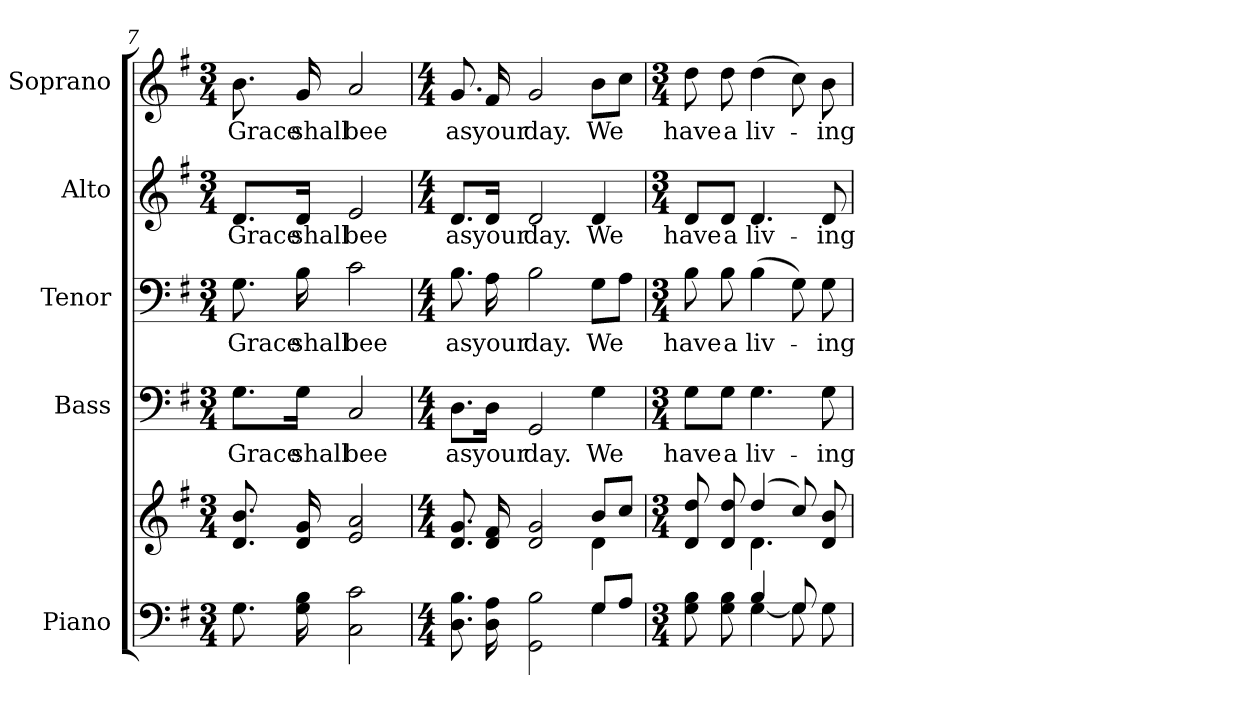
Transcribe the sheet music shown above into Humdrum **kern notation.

**kern	**kern	**kern	**text	**kern	**text	**kern	**text	**kern	**text
*part5	*part5	*part4	*part4	*part3	*part3	*part2	*part2	*part1	*part1
*staff6	*staff5	*staff4	*staff4	*staff3	*staff3	*staff2	*staff2	*staff1	*staff1
*I"Piano	*	*I"Bass	*	*I"Tenor	*	*I"Alto	*	*I"Soprano	*
*I'Pno.	*	*I'B.	*	*I'T.	*	*I'A.	*	*I'S.	*
!!LO:PB:g=z
*clefF4	*clefG2	*clefF4	*	*clefF4	*	*clefG2	*	*clefG2	*
*k[f#]	*k[f#]	*k[f#]	*	*k[f#]	*	*k[f#]	*	*k[f#]	*
*G:	*G:	*G:	*	*G:	*	*G:	*	*G:	*
*M3/4	*M3/4	*M3/4	*	*M3/4	*	*M3/4	*	*M3/4	*
=7	=7	=7	=7	=7	=7	=7	=7	=7	=7
!	!	!	!LO:LY:b:color=#000000	!	!	!	!	!	!
!	!	!	!	!	!LO:LY:b:color=#000000	!	!	!	!
!	!	!	!	!	!	!	!LO:LY:b:color=#000000	!	!
!	!	!	!	!	!	!	!	!	!LO:LY:b:color=#000000
8.Gi\	8.di/ 8.bi	8.Gi\L	Grace	8.Gi\	Grace	8.di/L	Grace	8.bi\	Grace
!	!	!	!LO:LY:b:color=#000000	!	!	!	!	!	!
!	!	!	!	!	!LO:LY:b:color=#000000	!	!	!	!
!	!	!	!	!	!	!	!LO:LY:b:color=#000000	!	!
!	!	!	!	!	!	!	!	!	!LO:LY:b:color=#000000
16Gi\ 16Bi	16di/ 16gi	16Gi\Jk	shall	16Bi\	shall	16di/Jk	shall	16gi/	shall
!	!	!	!LO:LY:b:color=#000000	!	!	!	!	!	!
!	!	!	!	!	!LO:LY:b:color=#000000	!	!	!	!
!	!	!	!	!	!	!	!LO:LY:b:color=#000000	!	!
!	!	!	!	!	!	!	!	!	!LO:LY:b:color=#000000
2Ci\ 2ci	2ei/ 2ai	2Ci/	bee	2ci\	bee	2ei/	bee	2ai/	bee
=8	=8	=8	=8	=8	=8	=8	=8	=8	=8
*M4/4	*M4/4	*M4/4	*	*M4/4	*	*M4/4	*	*M4/4	*
*^	*^	*	*	*	*	*	*	*	*
!	!	!	!	!	!LO:LY:b:color=#000000	!	!	!	!	!	!
!	!	!	!	!	!	!	!LO:LY:b:color=#000000	!	!	!	!
!	!	!	!	!	!	!	!	!	!LO:LY:b:color=#000000	!	!
!	!	!	!	!	!	!	!	!	!	!	!LO:LY:b:color=#000000
8.Di\ 8.Bi	4ryy	8.di/ 8.gi	4ryy	8.Di\L	as	8.Bi\	as	8.di/L	as	8.gi/	as
!	!	!	!	!	!LO:LY:b:color=#000000	!	!	!	!	!	!
!	!	!	!	!	!	!	!LO:LY:b:color=#000000	!	!	!	!
!	!	!	!	!	!	!	!	!	!LO:LY:b:color=#000000	!	!
!	!	!	!	!	!	!	!	!	!	!	!LO:LY:b:color=#000000
16Di\ 16Ai	.	16di/ 16f#i	.	16Di\Jk	your	16Ai\	your	16di/Jk	your	16f#i/	your
!	!	!	!	!	!LO:LY:b:color=#000000	!	!	!	!	!	!
!	!	!	!	!	!	!	!LO:LY:b:color=#000000	!	!	!	!
!	!	!	!	!	!	!	!	!	!LO:LY:b:color=#000000	!	!
!	!	!	!	!	!	!	!	!	!	!	!LO:LY:b:color=#000000
2GGi\ 2Bi	2ryy	2di/ 2gi	2ryy	2GGi/	day.	2Bi\	day.	2di/	day.	2gi/	day.
!	!	!	!	!	!LO:LY:b:color=#000000	!	!	!	!	!	!
!	!	!	!	!	!	!	!LO:LY:b:color=#000000	!	!	!	!
!	!	!	!	!	!	!	!	!	!LO:LY:b:color=#000000	!	!
!	!	!	!	!	!	!	!	!	!	!	!LO:LY:b:color=#000000
8Gi/L	4Gi\	8bi/L	4di\	4Gi\	We	8Gi\L	We	4di/	We	8bi\L	We
8Ai/J	.	8cci/J	.	.	.	8Ai\J	.	.	.	8cci\J	.
!!LO:PB:g=z
=9	=9	=9	=9	=9	=9	=9	=9	=9	=9	=9	=9
*M3/4	*	*M3/4	*	*M3/4	*	*M3/4	*	*M3/4	*	*M3/4	*
!	!	!	!	!	!LO:LY:b:color=#000000	!	!	!	!	!	!
!	!	!	!	!	!	!	!LO:LY:b:color=#000000	!	!	!	!
!	!	!	!	!	!	!	!	!	!LO:LY:b:color=#000000	!	!
!	!	!	!	!	!	!	!	!	!	!	!LO:LY:b:color=#000000
8Gi\ 8Bi	4ryy	8di/ 8ddi	4ryy	8Gi\L	have	8Bi\	have	8di/L	have	8ddi\	have
!	!	!	!	!	!LO:LY:b:color=#000000	!	!	!	!	!	!
!	!	!	!	!	!	!	!LO:LY:b:color=#000000	!	!	!	!
!	!	!	!	!	!	!	!	!	!LO:LY:b:color=#000000	!	!
!	!	!	!	!	!	!	!	!	!	!	!LO:LY:b:color=#000000
8Gi\ 8Bi	.	8di/ 8ddi	.	8Gi\J	a	8Bi\	a	8di/J	a	8ddi\	a
!	!	!	!	!	!LO:LY:b:color=#000000	!	!	!	!	!	!
!	!	!	!	!	!	!	!LO:LY:b:color=#000000	!	!	!	!
!	!	!	!	!	!	!	!	!	!LO:LY:b:color=#000000	!	!
!	!	!	!	!	!	!	!	!	!	!	!LO:LY:b:color=#000000
4Bi/	[<4Gi\	(4ddi/	4.di\	4.Gi\	liv-	(4Bi\	liv-	4.di/	liv-	(4ddi\	liv-
8Gi/]	8Gi\	8cci/)	.	.	.	8Gi\)	.	.	.	8cci\)	.
!	!	!	!	!	!LO:LY:b:color=#000000	!	!	!	!	!	!
!	!	!	!	!	!	!	!LO:LY:b:color=#000000	!	!	!	!
!	!	!	!	!	!	!	!	!	!LO:LY:b:color=#000000	!	!
!	!	!	!	!	!	!	!	!	!	!	!LO:LY:b:color=#000000
8Gi\	8ryy	8di/ 8bi	8ryy	8Gi\	-ing	8Gi\	-ing	8di/	-ing	8bi\	-ing
*v	*v	*	*	*	*	*	*	*	*	*	*
*	*v	*v	*	*	*	*	*	*	*	*
=	=	=	=	=	=	=	=	=	=
*-	*-	*-	*-	*-	*-	*-	*-	*-	*-
